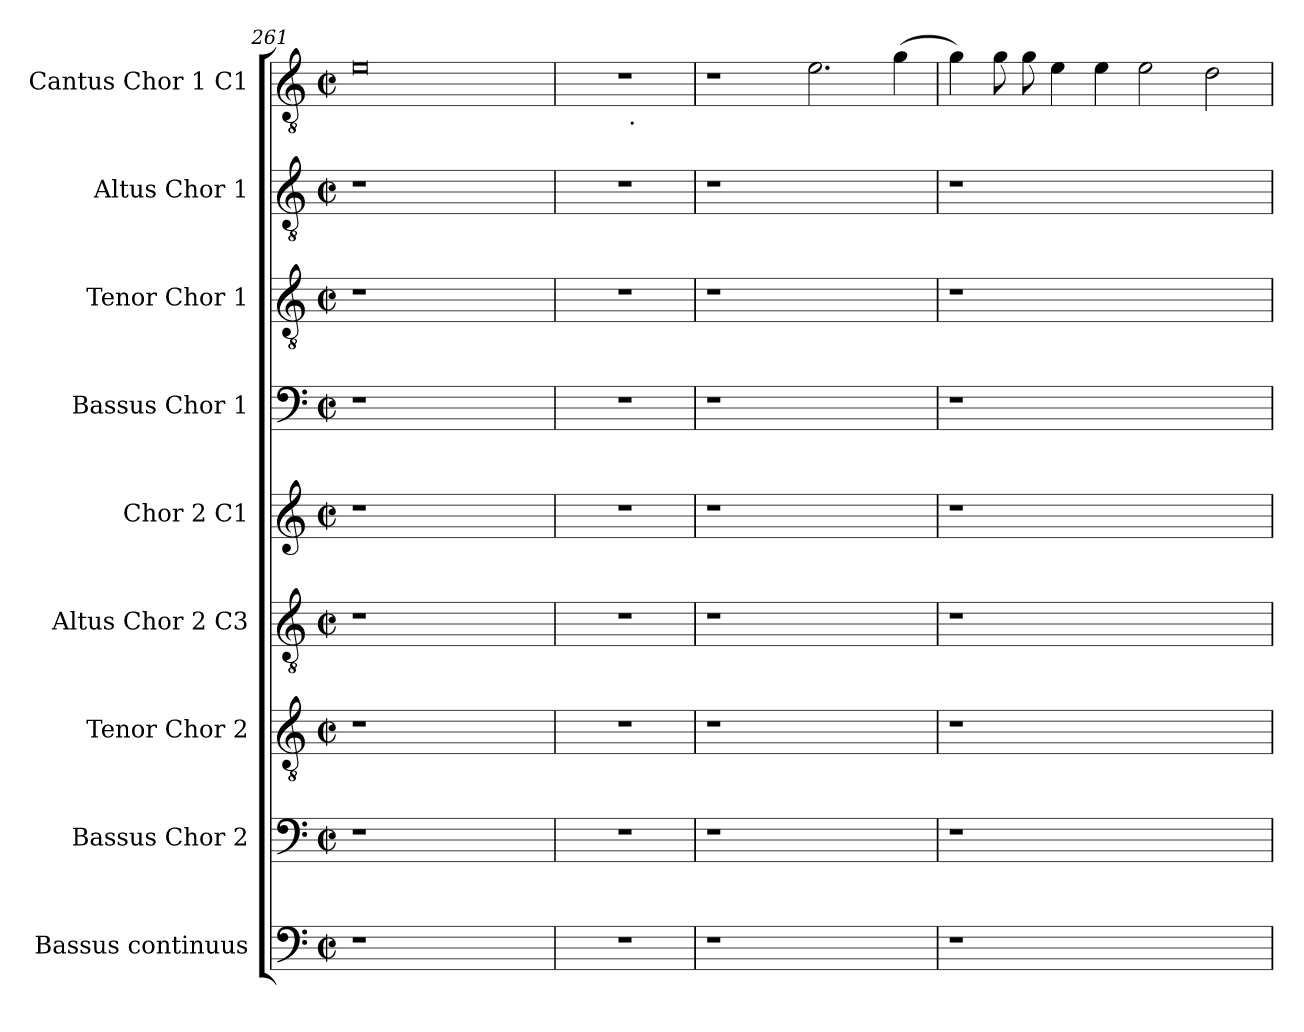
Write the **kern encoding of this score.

**kern	**kern	**kern	**kern	**kern	**kern	**kern	**kern	**kern
*part9	*part8	*part7	*part6	*part5	*part4	*part3	*part2	*part1
*staff9	*staff8	*staff7	*staff6	*staff5	*staff4	*staff3	*staff2	*staff1
*I"Bassus continuus	*I"Bassus Chor 2	*I"Tenor Chor 2	*I"Altus Chor 2 C3	*I"Chor 2 C1	*I"Bassus Chor 1	*I"Tenor Chor 1	*I"Altus Chor 1	*I"Cantus Chor 1 C1
*I'Bc	*I'B2	*I'T2	*I'A2	*I'C2	*I'B1	*I'T1	*I'A1	*I'C1
*clefF4	*clefF4	*clefGv2	*clefGv2	*clefG2	*clefF4	*clefGv2	*clefGv2	*clefGv2
*ITrd7c12	*	*	*	*	*	*	*	*
*k[]	*k[]	*k[]	*k[]	*k[]	*k[]	*k[]	*k[]	*k[]
*C:	*C:	*C:	*C:	*C:	*C:	*C:	*C:	*C:
*M2/2	*M2/2	*M2/2	*M2/2	*M2/2	*M2/2	*M2/2	*M2/2	*M2/2
*met(c|)	*met(c|)	*met(c|)	*met(c|)	*met(c|)	*met(c|)	*met(c|)	*met(c|)	*met(c|)
=261	=261	=261	=261	=261	=261	=261	=261	=261
1r	1r	1r	1r	1r	1r	1r	1r	0e
1ryy	1ryy	1ryy	1ryy	1ryy	1ryy	1ryy	1ryy	.
=262!	=262!	=262!	=262!	=262!	=262!	=262!	=262!	=262!
*	*	*	*	*	*	*	*	*^
1r	1r	1r	1r	1r	1r	1r	1r	1r	2ryy
!	!	!	!	!	!	!	!	!	!LO:TX:b:t=.
.	.	.	.	.	.	.	.	.	2ryy
*	*	*	*	*	*	*	*	*v	*v
=263	=263	=263	=263	=263	=263	=263	=263	=263
1r	1r	1r	1r	1r	1r	1r	1r	1r
1ryy	1ryy	1ryy	1ryy	1ryy	1ryy	1ryy	1ryy	2.e\
.	.	.	.	.	.	.	.	(>4g\
=264	=264	=264	=264	=264	=264	=264	=264	=264
1r	1r	1r	1r	1r	1r	1r	1r	4g\)
.	.	.	.	.	.	.	.	8g\
.	.	.	.	.	.	.	.	8g\
.	.	.	.	.	.	.	.	4e\
.	.	.	.	.	.	.	.	4e\
1ryy	1ryy	1ryy	1ryy	1ryy	1ryy	1ryy	1ryy	2e\
.	.	.	.	.	.	.	.	2d\
=	=	=	=	=	=	=	=	=
*-	*-	*-	*-	*-	*-	*-	*-	*-
